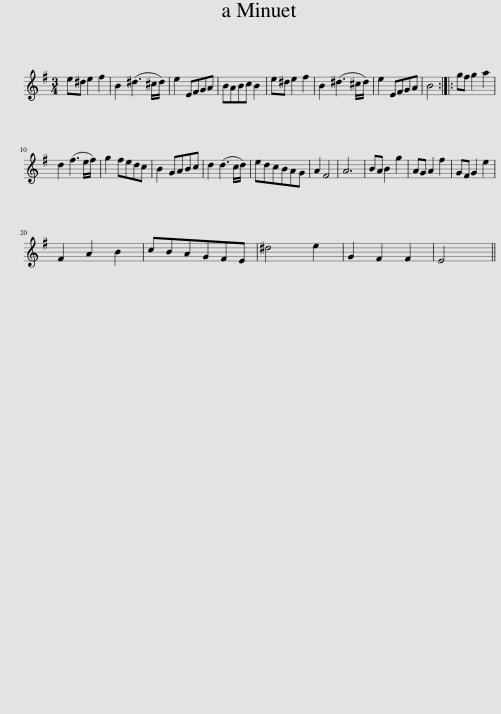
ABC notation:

X:1
L:1/8
M:3/4
I:linebreak $
K:Emin
V:1 treble
V:1
 e^d e2 f2 | B2 (^d3 ^c/d/) | e2 EFGA | BABc B2 | e^d e2 f2 | %5
 B2 (^d3 ^c/d/) | e2 EFGA | B4 :: gf g2 a2 |$ d2 (f3 e/f/) | %10
 g2 fedc | B2 GABc | d2 (d3 c/d/) | edcBAG | A2 F4 | %15
 A6 | BA B2 g2 | AG A2 f2 | GF G2 e2 |$ F2 A2 B2 | %20
 cBAGFE | ^d4 e2 | G2 F2 F2 | E4 || %24
